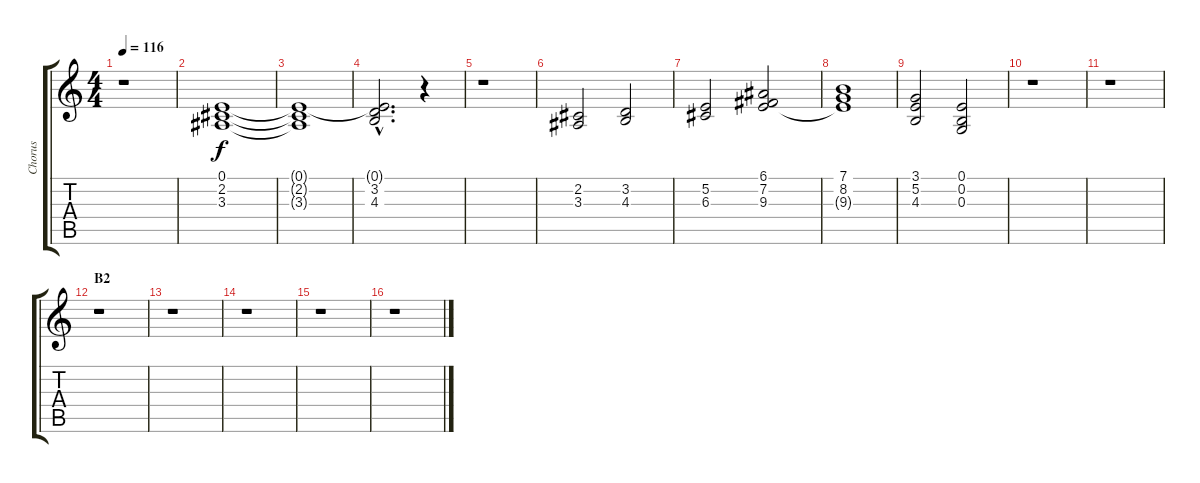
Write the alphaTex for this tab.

\track ("Chorus" "Chorus") {instrument synthvoice}
\staff {score tabs}
\tuning (E4 B3 G3 D3 A2 E2) {hide}
\ts (4 4)
\tempo 116
\clef g2
\ks c
r.1{dy f} |
(0.1 2.2 3.3).1 |
(0.1{t} 2.2{t} 3.3{t}).1 |
(0.1{hac t} 3.2{hac} 4.3{hac}).2{d} r.4 |
r.1 |
(2.2 3.3).2 (3.2 4.3).2 |
(5.2 6.3).2 (6.1 7.2 9.3).2 |
(7.1 8.2 9.3{t}).1 |
(3.1 5.2 4.3).2 (0.1 0.2 0.3).2 |
r.1 |
r.1 |
\section ("" "B2")
r.1 |
r.1 |
r.1 |
r.1 |
r.1
